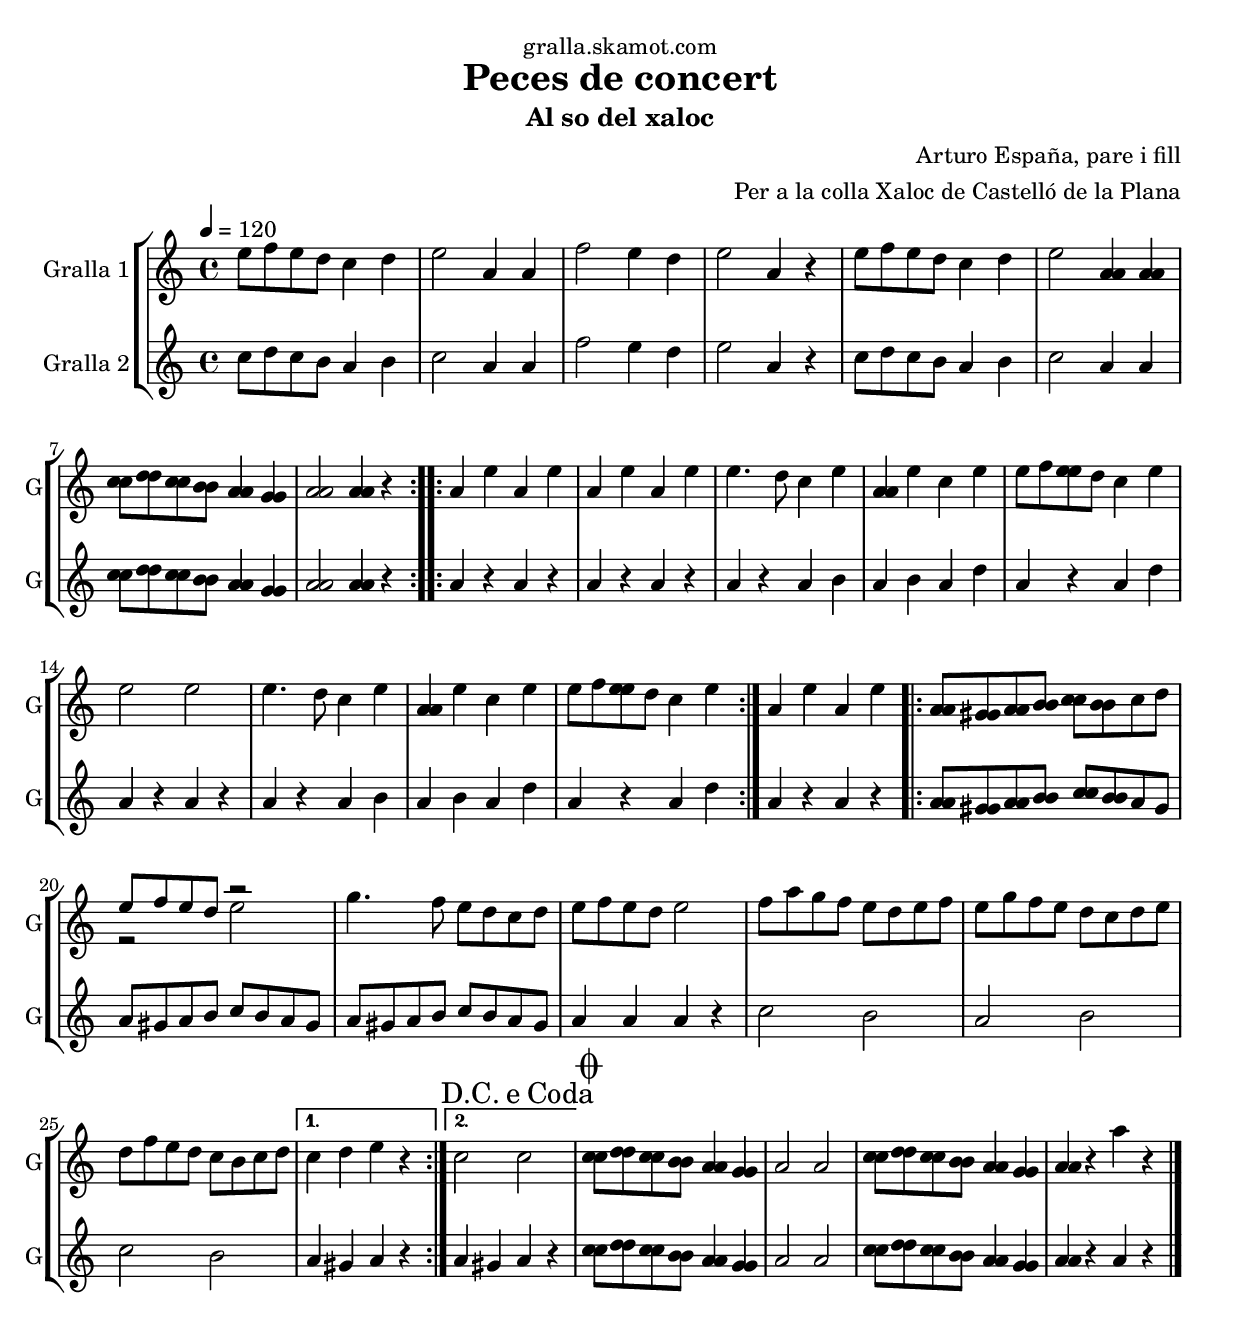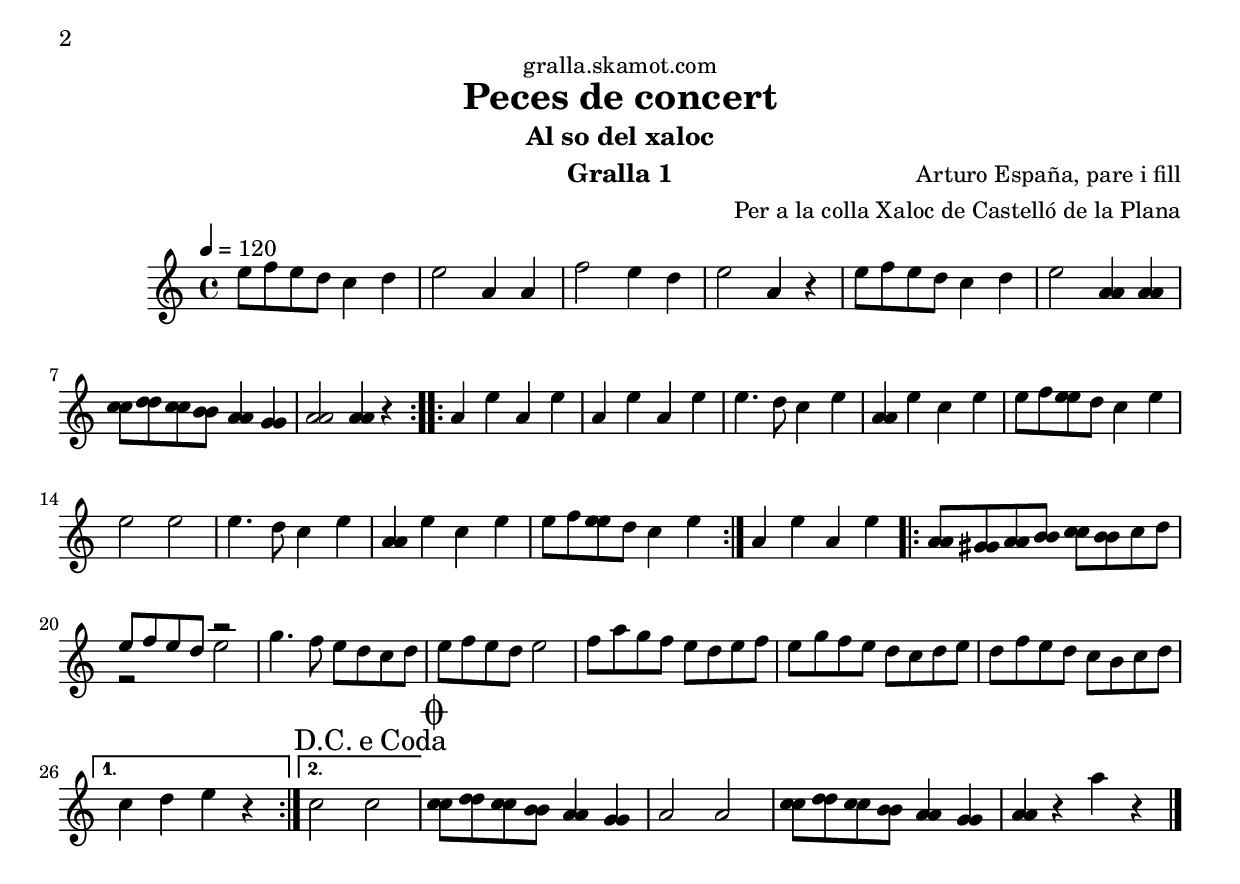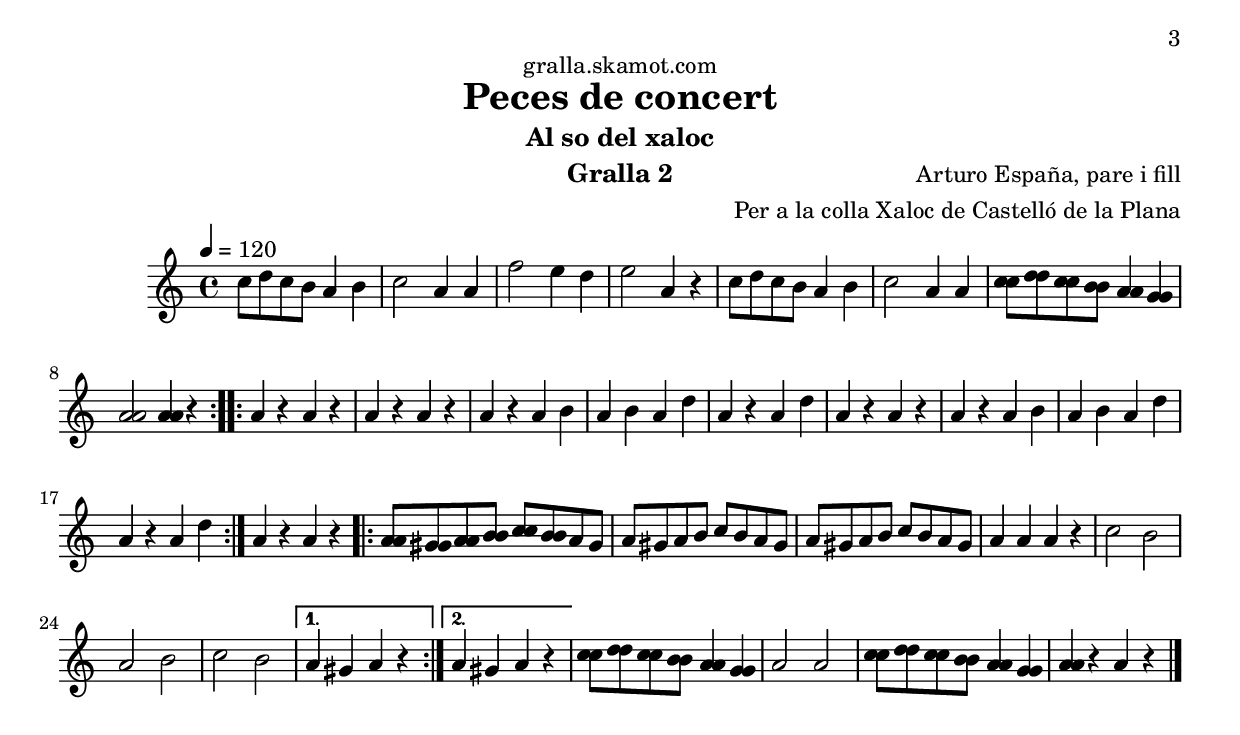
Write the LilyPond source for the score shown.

\version "2.16.2"

\header {
  dedication="gralla.skamot.com"
  title="Peces de concert"
  subtitle="Al so del xaloc"
  subsubtitle=""
  poet=""
  meter=""
  piece=""
  composer="Arturo España, pare i fill"
  arranger="Per a la colla Xaloc de Castelló de la Plana"
  opus=""
  instrument=""
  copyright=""
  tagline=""
}

liniaroAa =
\relative e''
{
  \tempo 4=120
  \clef treble
  \key c \major
  \time 4/4
  \repeat volta 2 { e8 f e d c4 d  |
  e2 a,4 a  |
  f'2 e4 d  |
  e2 a,4 r  |
  %05
  e'8 f e d c4 d  |
  e2 <a, a>4 <a a>  |
  <c c>8 <d d> <c c> <b b> <a a>4 <g g>  |
   <a a>2 <a a>4 r  | }
  \repeat volta 2 { a4 e' a, e'  |
  %10
  a,4 e' a, e'  |
  e4. d8 c4 e  |
  <a, a>4 e' c e  |
  e8 f <e e> d c4 e  |
  e2 e  |
  %15
  e4. d8 c4 e  |
  <a, a>4 e' c e  |
  e8 f <e e> d c4 e  | }
  a,4 e' a, e'  |
  \repeat volta 2 { <a, a>8 <gis gis> <a a> <b b> <c c> <b b> c d  |
  %20
  << { e8 f e d r2 } \\ { r2 e } >>  | % kompletite
  g4. f8 e d c d  |
  e8 f e d e2  |
  f8 a g f e d e f  |
  e8 g f e d c d e  |
  %25
  d8 f e d c b c d }
  \alternative { { c4 d e r }
  { \mark \markup {D.C. e Coda} c2 c } }
  \mark \markup {\musicglyph #"scripts.coda"} <c c>8 <d d> <c c> <b b> <a a>4 <g g>  |
  a2 a  |
  %30
  <c c>8 <d d> <c c> <b b> <a a>4 <g g>  |
  <a a>4 r a' r  \bar "|."
}

liniaroAb =
\relative c''
{
  \tempo 4=120
  \clef treble
  \key c \major
  \time 4/4
  \repeat volta 2 { c8 d c b a4 b  |
  c2 a4 a  |
  f'2 e4 d  |
  e2 a,4 r  |
  %05
  c8 d c b a4 b  |
  c2 a4 a  |
  <c c>8 <d d> <c c> <b b> <a a>4 <g g>  |
  <a a>2 <a a>4 r  | }
  \repeat volta 2 { a4 r a r  |
  %10
  a4 r a r  |
  a4 r a b  |
  a4 b a d  |
  a4 r a d  |
  a4 r a r  |
  %15
  a4 r a b  |
  a4 b a d  |
  a4 r a d  | }
  a4 r a r  |
  \repeat volta 2 { <a a>8 <gis gis> <a a> <b b> <c c> <b b> a gis  |
  %20
  a8 gis a b c b a gis  |
  a8 gis a b c b a gis  |
  a4 a a r  |
  c2 b  |
  a2 b  |
  %25
  c2 b }
  \alternative { { a4 gis a r }
  { a4 gis a r } }
  <c c>8 <d d> <c c> <b b> <a a>4 <g g>  |
  a2 a  |
  %30
  <c c>8 <d d> <c c> <b b> <a a>4 <g g>  |
  <a a>4 r a r  \bar "|."
}

\bookpart {
  \score {
    \new StaffGroup {
      \override Score.RehearsalMark #'self-alignment-X = #LEFT
      <<
        \new Staff \with {instrumentName = #"Gralla 1" shortInstrumentName = #"G"} \liniaroAa
        \new Staff \with {instrumentName = #"Gralla 2" shortInstrumentName = #"G"} \liniaroAb
      >>
    }
    \layout {}
  }
  \score { \unfoldRepeats
    \new StaffGroup {
      \override Score.RehearsalMark #'self-alignment-X = #LEFT
      <<
        \new Staff \with {instrumentName = #"Gralla 1" shortInstrumentName = #"G"} \liniaroAa
        \new Staff \with {instrumentName = #"Gralla 2" shortInstrumentName = #"G"} \liniaroAb
      >>
    }
    \midi {
      \set Staff.midiInstrument = "oboe"
      \set DrumStaff.midiInstrument = "drums"
    }
  }
}

\bookpart {
  \header {instrument="Gralla 1"}
  \score {
    \new StaffGroup {
      \override Score.RehearsalMark #'self-alignment-X = #LEFT
      <<
        \new Staff \liniaroAa
      >>
    }
    \layout {}
  }
  \score { \unfoldRepeats
    \new StaffGroup {
      \override Score.RehearsalMark #'self-alignment-X = #LEFT
      <<
        \new Staff \liniaroAa
      >>
    }
    \midi {
      \set Staff.midiInstrument = "oboe"
      \set DrumStaff.midiInstrument = "drums"
    }
  }
}

\bookpart {
  \header {instrument="Gralla 2"}
  \score {
    \new StaffGroup {
      \override Score.RehearsalMark #'self-alignment-X = #LEFT
      <<
        \new Staff \liniaroAb
      >>
    }
    \layout {}
  }
  \score { \unfoldRepeats
    \new StaffGroup {
      \override Score.RehearsalMark #'self-alignment-X = #LEFT
      <<
        \new Staff \liniaroAb
      >>
    }
    \midi {
      \set Staff.midiInstrument = "oboe"
      \set DrumStaff.midiInstrument = "drums"
    }
  }
}

